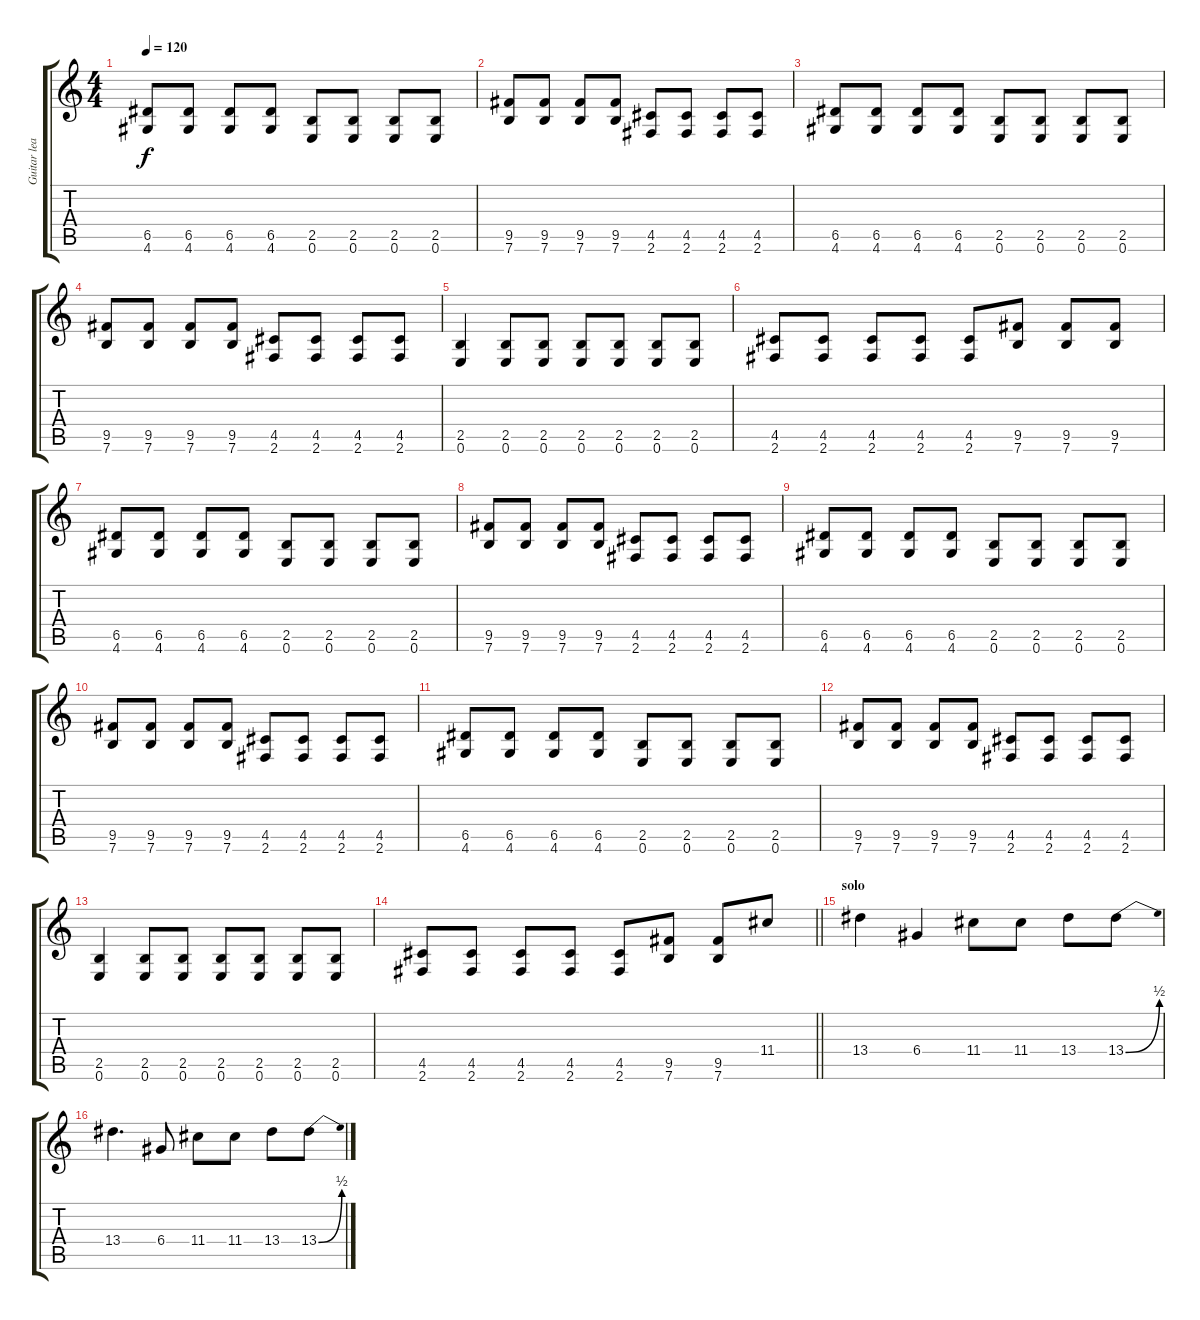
\track ("Guitar lead" "Guitar lea") {instrument distortionguitar}
\staff {score tabs}
\tuning (E4 B3 G3 D3 A2 E2) {hide}
\ts (4 4)
\tempo 120
\clef g2
\ks c
(6.5 4.6).8{dy f} (6.5 4.6).8 (6.5 4.6).8 (6.5 4.6).8 (2.5 0.6).8 (2.5 0.6).8 (2.5 0.6).8 (2.5 0.6).8 |
(9.5 7.6).8 (9.5 7.6).8 (9.5 7.6).8 (9.5 7.6).8 (4.5 2.6).8 (4.5 2.6).8 (4.5 2.6).8 (4.5 2.6).8 |
(6.5 4.6).8 (6.5 4.6).8 (6.5 4.6).8 (6.5 4.6).8 (2.5 0.6).8 (2.5 0.6).8 (2.5 0.6).8 (2.5 0.6).8 |
(9.5 7.6).8 (9.5 7.6).8 (9.5 7.6).8 (9.5 7.6).8 (4.5 2.6).8 (4.5 2.6).8 (4.5 2.6).8 (4.5 2.6).8 |
(2.5 0.6).4 (2.5 0.6).8 (2.5 0.6).8 (2.5 0.6).8 (2.5 0.6).8 (2.5 0.6).8 (2.5 0.6).8 |
(4.5 2.6).8 (4.5 2.6).8 (4.5 2.6).8 (4.5 2.6).8 (4.5 2.6).8 (9.5 7.6).8 (9.5 7.6).8 (9.5 7.6).8 |
(6.5 4.6).8 (6.5 4.6).8 (6.5 4.6).8 (6.5 4.6).8 (2.5 0.6).8 (2.5 0.6).8 (2.5 0.6).8 (2.5 0.6).8 |
(9.5 7.6).8 (9.5 7.6).8 (9.5 7.6).8 (9.5 7.6).8 (4.5 2.6).8 (4.5 2.6).8 (4.5 2.6).8 (4.5 2.6).8 |
(6.5 4.6).8 (6.5 4.6).8 (6.5 4.6).8 (6.5 4.6).8 (2.5 0.6).8 (2.5 0.6).8 (2.5 0.6).8 (2.5 0.6).8 |
(9.5 7.6).8 (9.5 7.6).8 (9.5 7.6).8 (9.5 7.6).8 (4.5 2.6).8 (4.5 2.6).8 (4.5 2.6).8 (4.5 2.6).8 |
(6.5 4.6).8 (6.5 4.6).8 (6.5 4.6).8 (6.5 4.6).8 (2.5 0.6).8 (2.5 0.6).8 (2.5 0.6).8 (2.5 0.6).8 |
(9.5 7.6).8 (9.5 7.6).8 (9.5 7.6).8 (9.5 7.6).8 (4.5 2.6).8 (4.5 2.6).8 (4.5 2.6).8 (4.5 2.6).8 |
(2.5 0.6).4 (2.5 0.6).8 (2.5 0.6).8 (2.5 0.6).8 (2.5 0.6).8 (2.5 0.6).8 (2.5 0.6).8 |
\barLineRight lightlight
(4.5 2.6).8 (4.5 2.6).8 (4.5 2.6).8 (4.5 2.6).8 (4.5 2.6).8 (9.5 7.6).8 (9.5 7.6).8 11.4.8{volume 16} |
\section ("" "solo")
13.4.4 6.4.4 11.4.8 11.4.8 13.4.8 13.4{be (bend 0 0 60 2)}.8 |
13.4.4{d} 6.4.8 11.4.8 11.4.8 13.4.8 13.4{be (bend 0 0 60 2)}.8
